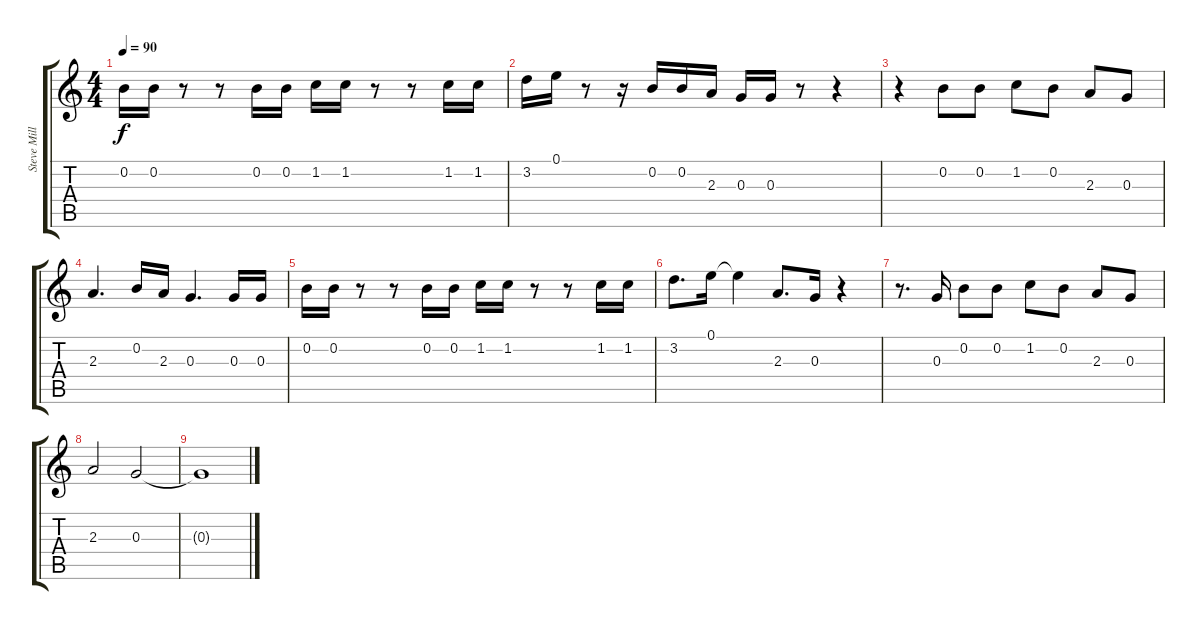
\track ("Steve Miller" "Steve Mill") {instrument distortionguitar}
\staff {score tabs}
\tuning (E4 B3 G3 D3 A2 E2) {hide}
\ts (4 4)
\tempo 90
\clef g2
\ks c
0.2.16{dy f} 0.2.16 r.8 r.8 0.2.16 0.2.16 1.2.16 1.2.16 r.8 r.8 1.2.16 1.2.16 |
3.2.16 0.1.16 r.8 r.16 0.2.16 0.2.16 2.3.16 0.3.16 0.3.16 r.8 r.4 |
r.4 0.2.8 0.2.8 1.2.8 0.2.8 2.3.8 0.3.8 |
2.3.4{d} 0.2.16 2.3.16 0.3.4{d} 0.3.16 0.3.16 |
0.2.16 0.2.16 r.8 r.8 0.2.16 0.2.16 1.2.16 1.2.16 r.8 r.8 1.2.16 1.2.16 |
3.2.8{d} 0.1.16 0.1{t}.4 2.3.8{d} 0.3.16 r.4 |
r.8{d} 0.3.16 0.2.8 0.2.8 1.2.8 0.2.8 2.3.8 0.3.8 |
2.3.2 0.3.2 |
0.3{t}.1
